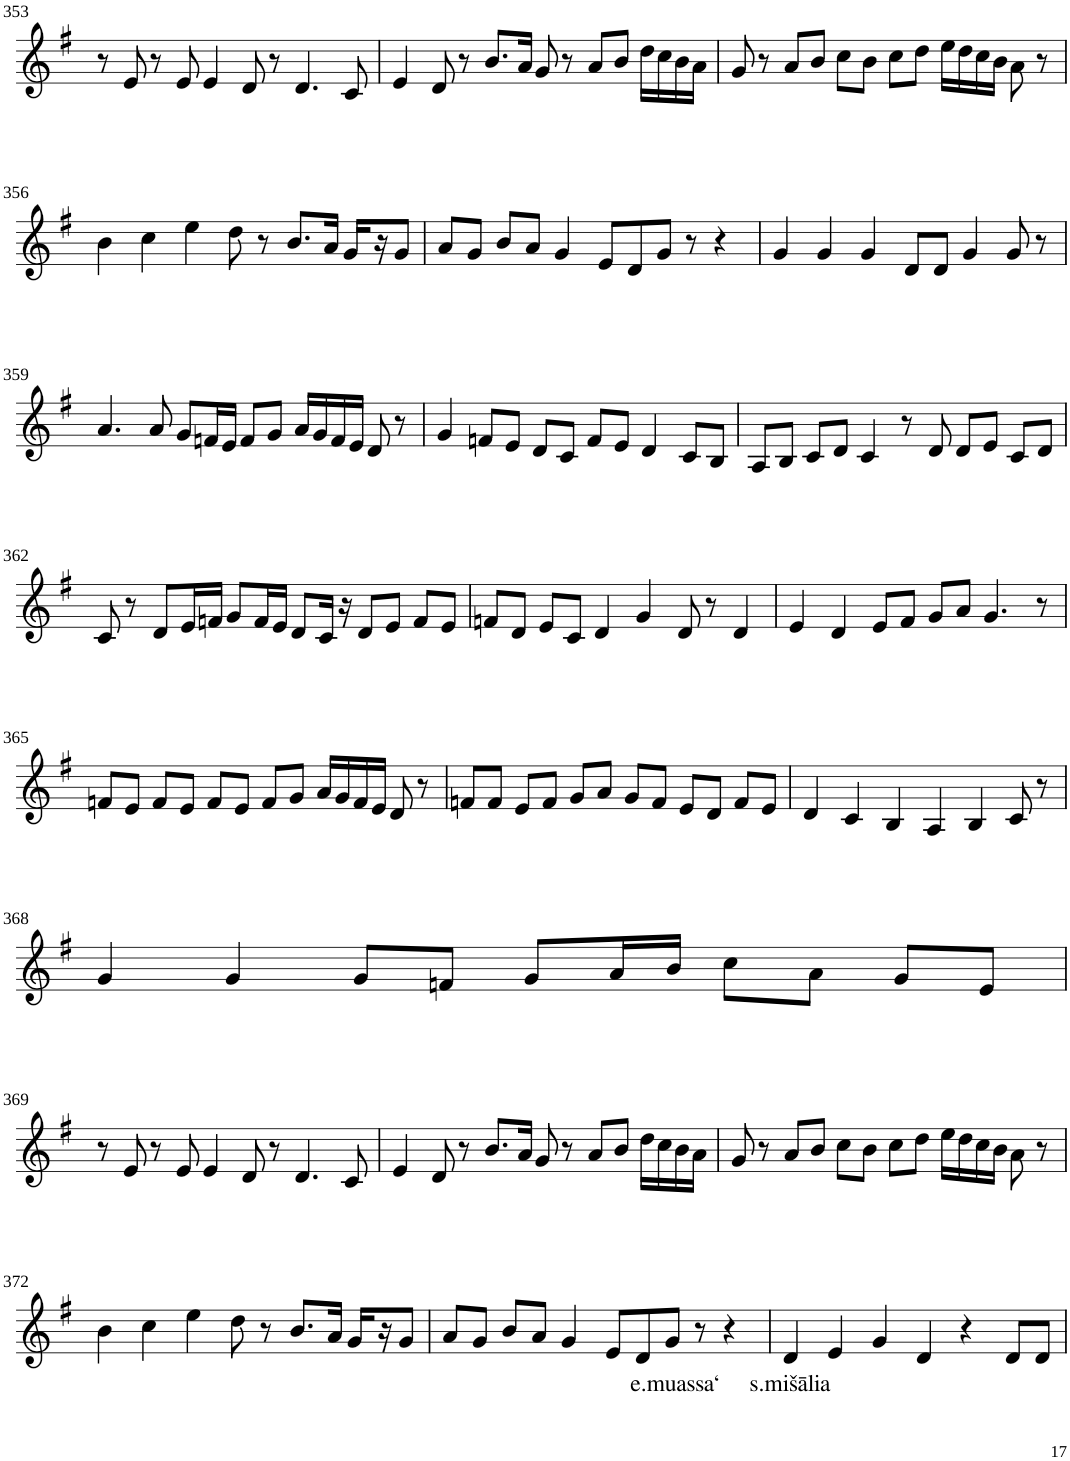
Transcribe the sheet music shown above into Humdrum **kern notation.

**kern	**text
*part1	*part1
*staff1	*staff1
*I"Violin	*
!!LO:PB:g=z
*clefG2	*
*k[f#]	*
*G:	*
*M6/4	*
=353	=353
8r	.
8e/	.
8r	.
8e/	.
4e/	.
8d/	.
8r	.
4.d/	.
8c/	.
=354	=354
4e/	.
8d/	.
8r	.
8.b/L	.
16a/Jk	.
8g/	.
8r	.
8a/L	.
8b/J	.
16dd\LL	.
16cc\	.
16b\	.
16a\JJ	.
=355	=355
8g/	.
8r	.
8a/L	.
8b/J	.
8cc\L	.
8b\J	.
8cc\L	.
8dd\J	.
16ee\LL	.
16dd\	.
16cc\	.
16b\JJ	.
8a\	.
8r	.
!!LO:LB:g=z
=356	=356
4b\	.
4cc\	.
4ee\	.
8dd\	.
8r	.
8.b/L	.
16a/Jk	.
16g/LL	.
16r	.
8g/J	.
=357	=357
8a/L	.
8g/J	.
8b/L	.
8a/J	.
4g/	.
8e/L	.
8d/	.
8g/J	.
8r	.
4r	.
=358	=358
4g/	.
4g/	.
4g/	.
8d/L	.
8d/J	.
4g/	.
8g/	.
8r	.
!!LO:LB:g=z
=359	=359
4.a/	.
8a/	.
8g/L	.
16fn/L	.
16e/JJ	.
8f/L	.
8g/J	.
16a/LL	.
16g/	.
16f/	.
16e/JJ	.
8d/	.
8r	.
=360	=360
4g/	.
8fn/L	.
8e/J	.
8d/L	.
8c/J	.
8f/L	.
8e/J	.
4d/	.
8c/L	.
8B/J	.
=361	=361
8A/L	.
8B/J	.
8c/L	.
8d/J	.
4c/	.
8r	.
8d/	.
8d/L	.
8e/J	.
8c/L	.
8d/J	.
!!LO:LB:g=z
=362	=362
8c/	.
8r	.
8d/L	.
16e/L	.
16fn/JJ	.
8g/L	.
16f/L	.
16e/JJ	.
8d/L	.
16c/Jk	.
16r	.
8d/L	.
8e/J	.
8f/L	.
8e/J	.
=363	=363
8fn/L	.
8d/J	.
8e/L	.
8c/J	.
4d/	.
4g/	.
8d/	.
8r	.
4d/	.
=364	=364
4e/	.
4d/	.
8e/L	.
8f#/J	.
8g/L	.
8a/J	.
4.g/	.
8r	.
!!LO:LB:g=z
=365	=365
8fn/L	.
8e/J	.
8f/L	.
8e/J	.
8f/L	.
8e/J	.
8f/L	.
8g/J	.
16a/LL	.
16g/	.
16f/	.
16e/JJ	.
8d/	.
8r	.
=366	=366
8fn/L	.
8f/J	.
8e/L	.
8f/J	.
8g/L	.
8a/J	.
8g/L	.
8f/J	.
8e/L	.
8d/J	.
8f/L	.
8e/J	.
=367	=367
4d/	.
4c/	.
4B/	.
4A/	.
4B/	.
8c/	.
8r	.
!!LO:LB:g=z
=368	=368
4g/	.
4g/	.
8g/L	.
8fn/J	.
8g/L	.
16a/L	.
16b/JJ	.
8cc\L	.
8a\J	.
8g/L	.
8e/J	.
!!LO:LB:g=z
=369	=369
8r	.
8e/	.
8r	.
8e/	.
4e/	.
8d/	.
8r	.
4.d/	.
8c/	.
=370	=370
4e/	.
8d/	.
8r	.
8.b/L	.
16a/Jk	.
8g/	.
8r	.
8a/L	.
8b/J	.
16dd\LL	.
16cc\	.
16b\	.
16a\JJ	.
=371	=371
8g/	.
8r	.
8a/L	.
8b/J	.
8cc\L	.
8b\J	.
8cc\L	.
8dd\J	.
16ee\LL	.
16dd\	.
16cc\	.
16b\JJ	.
8a\	.
8r	.
!!LO:LB:g=z
=372	=372
4b\	.
4cc\	.
4ee\	.
8dd\	.
8r	.
8.b/L	.
16a/Jk	.
16g/LL	.
16r	.
8g/J	.
=373	=373
8a/L	.
8g/J	.
8b/L	.
8a/J	.
4g/	.
8e/L	.
8d/	.
!	!LO:LY:b
8g/J	e.muassa‘
8r	.
4r	.
=374	=374
!	!LO:LY:b
4d/	s.mišālia
4e/	.
4g/	.
4d/	.
4r	.
8d/L	.
8d/J	.
=	=
*-	*-
